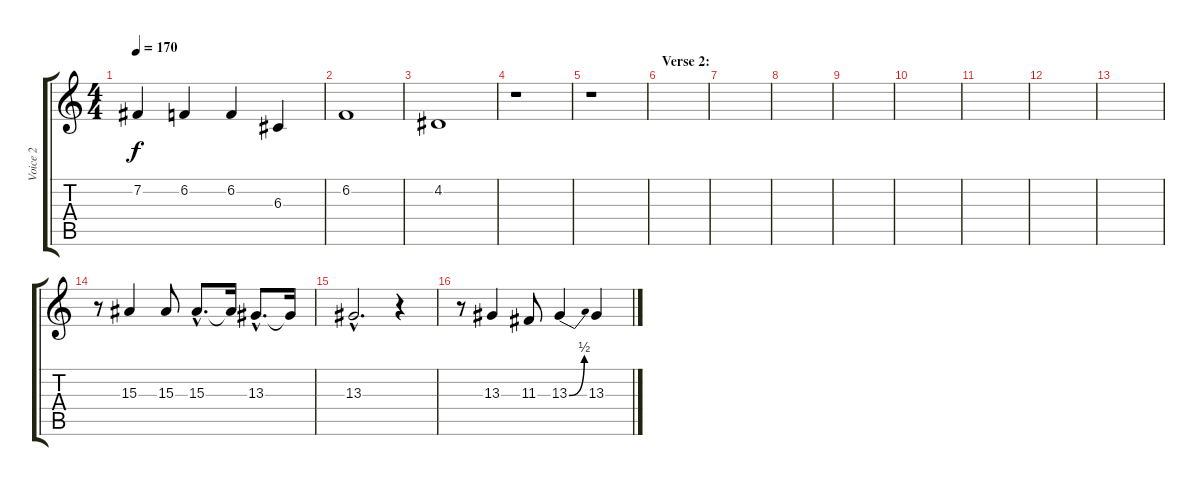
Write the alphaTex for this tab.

\track ("Voice 2" "Voice 2") {instrument lead6voice}
\staff {score tabs}
\tuning (E4 B3 G3 D3 A2 E2) {hide}
\ts (4 4)
\tempo 170
\clef g2
\ks c
7.2.4{dy f} 6.2.4 6.2.4 6.3.4 |
6.2.1 |
4.2.1 |
r.1 |
r.1 |
\section ("" "Verse 2:")
|
|
|
|
|
|
|
|
r.8 15.3.4 15.3.8 15.3{hac}.8{d} 15.3{t}.16 13.3{hac}.8{d} 13.3{t}.16 |
13.3{hac}.2{d} r.4 |
r.8 13.3.4 11.3.8 13.3{be (bend 0 0 60 2)}.4 13.3.4
